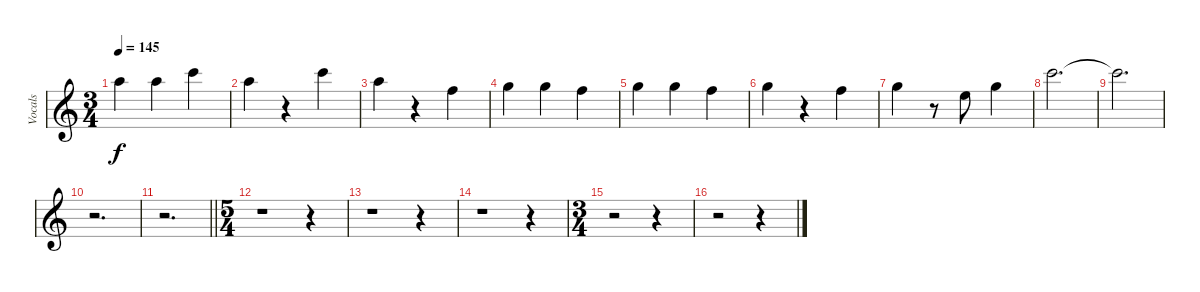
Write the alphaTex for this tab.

\track ("Vocals" "Vocals") {instrument synthbrass1}
\staff {score}
\tuning (E5 B4 G4 D4 A3 E3) {hide}
\ts (3 4)
\tempo 145
\clef g2
\ks aminor
5.1.4{dy f} 5.1.4 8.1.4 |
5.1.4 r.4 8.1.4 |
5.1.4 r.4 1.1.4 |
3.1.4 3.1.4 1.1.4 |
3.1.4 3.1.4 1.1.4 |
3.1.4 r.4 1.1.4 |
3.1.4 r.8 0.1.8 3.1.4 |
8.1.2{d} |
8.1{t}.2{d} |
r.2{d} |
\barLineRight lightlight
r.2{d} |
\ts (5 4)
r.1 r.4 |
r.1 r.4 |
r.1 r.4 |
\ts (3 4)
r.2 r.4 |
r.2 r.4
